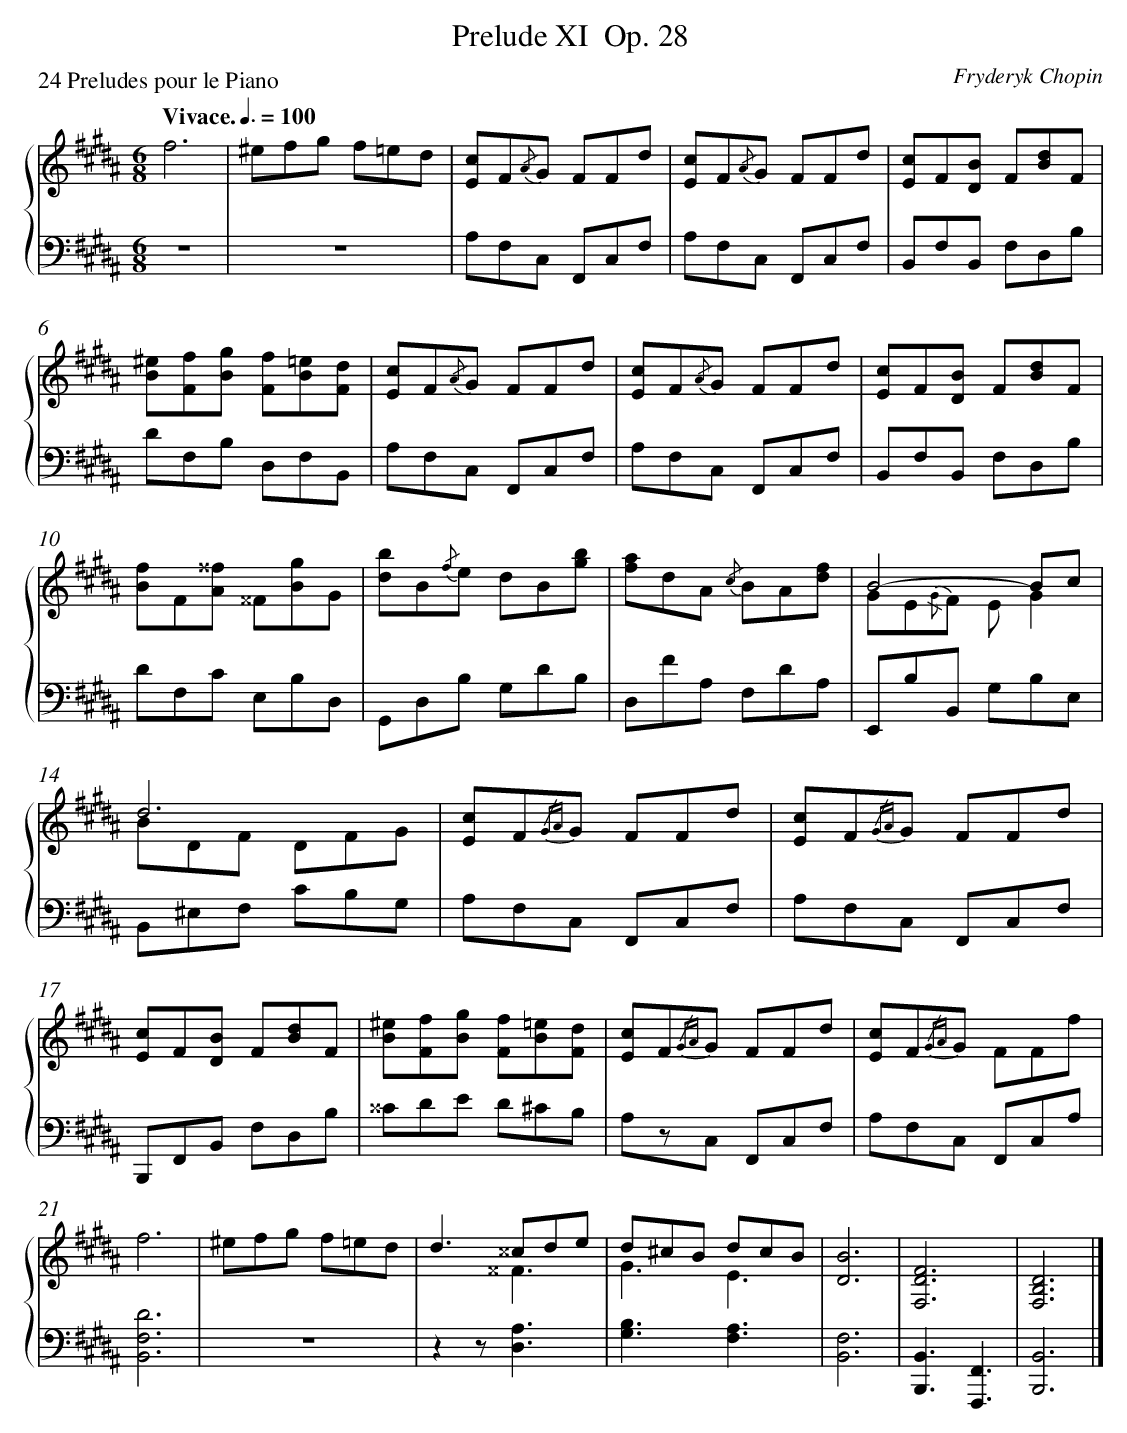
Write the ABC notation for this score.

X:1
T: Prelude XI	 Op. 28
C: Fryderyk Chopin
L: 1/8
M: 6/8
P: 24 Preludes pour le Piano
Q: "Vivace." 3/8=100
%%staves {1 2}
V: 1 clef=treble
V: 2 clef=bass
K: B
[V:1] f6 |
[V:2] z6 |
[V:1] ^efg f=ed |
[V:2] z6 |
[V:1] [cE]F{/A}G FFd |
[V:2] A,F,C, F,,C,F, |
[V:1] [cE]F{/A}G FFd |
[V:2] A,F,C, F,,C,F, |
[V:1] [cE]F[BD] F[dB]F |
[V:2] B,,F,B,, F,D,B, |
[V:1] [^eB][fF][gB] [fF][=eB][dF] |
[V:2] DF,B, D,F,B,, |
[V:1] [cE]F{/A}G FFd |
[V:2] A,F,C, F,,C,F, |
[V:1] [cE]F{/A}G FFd |
[V:2] A,F,C, F,,C,F, |
[V:1] [cE]F[BD] F[dB]F |
[V:2] B,,F,B,, F,D,B, |
[V:1] [fB]F[^^fA] ^^F[gB]G |
[V:2] DF,C E,B,D, |
[V:1] [bd]B{/f}e dB[bg] |
[V:2] G,,D,B, G,DB, |
[V:1] [af]dA {/c} BA[fd] |
[V:2] D,FA, F,DA, |
[V:1] B4-Bc & GE{/G}F EG2 |
[V:2] E,,B,B,, G,B,E, |
[V:1] d6 & BDF DFG |
[V:2] B,,^E,F, CB,G, |
[V:1] [cE]F{/GA}G FFd |
[V:2] A,F,C, F,,C,F, |
[V:1] [cE]F{/GA}G FFd |
[V:2] A,F,C, F,,C,F, |
[V:1] [cE]F[BD] F[dB]F |
[V:2] B,,,F,,B,, F,D,B, |
[V:1] [^eB][fF][gB] [fF][=eB][dF] |
[V:2] ^^CDE D^CB, |
[V:1] [cE]F{/GA}G FFd |
[V:2] A,zC, F,,C,F, |
[V:1] [cE]F{/GA}G FFf |
[V:2] A,F,C, F,,C,A, |
[V:1] f6 |
[V:2] [D6F,6B,,6] |
[V:1] ^efg f=ed |
[V:2] z6 |
[V:1] d2>^^c2de & x3^^F3 |
[V:2] z2z[A,3D,3] |
[V:1] d^cB dcB & G3E3 |
[V:2] [B,3G,3][A,3F,3] |
[V:1] [B6D6] |
[V:2] [F,6B,,6] |
[V:1] [F6D6F,6] |
[V:2] [B,,3B,,,3][F,,3F,,,3] |
[V:1] [D6B,6F,6] |]
[V:2] [B,,6B,,,6] |]
